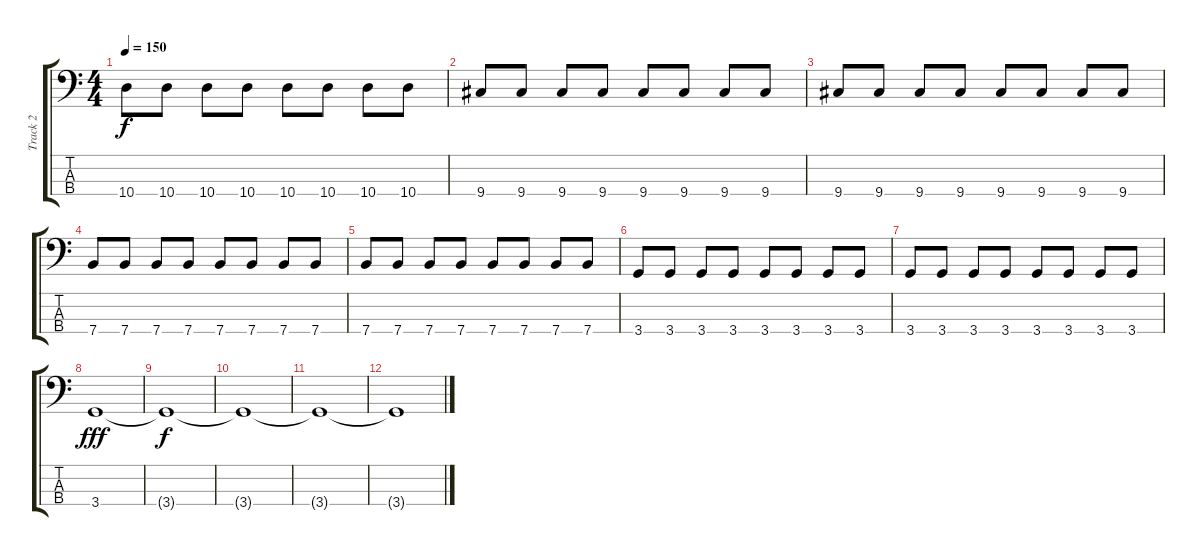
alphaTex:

\track ("Track 2" "Track 2") {instrument electricbassfinger}
\staff {score tabs}
\tuning (G2 D2 A1 E1) {hide}
\ts (4 4)
\tempo 150
\clef f4
\ks c
10.4.8{dy f} 10.4.8 10.4.8 10.4.8 10.4.8 10.4.8 10.4.8 10.4.8 |
9.4.8 9.4.8 9.4.8 9.4.8 9.4.8 9.4.8 9.4.8 9.4.8 |
9.4.8 9.4.8 9.4.8 9.4.8 9.4.8 9.4.8 9.4.8 9.4.8 |
7.4.8 7.4.8 7.4.8 7.4.8 7.4.8 7.4.8 7.4.8 7.4.8 |
7.4.8 7.4.8 7.4.8 7.4.8 7.4.8 7.4.8 7.4.8 7.4.8 |
3.4.8 3.4.8 3.4.8 3.4.8 3.4.8 3.4.8 3.4.8 3.4.8 |
3.4.8 3.4.8 3.4.8 3.4.8 3.4.8 3.4.8 3.4.8 3.4.8 |
3.4.1{dy fff} |
3.4{t}.1{dy f} |
3.4{t}.1 |
3.4{t}.1 |
3.4{t}.1
